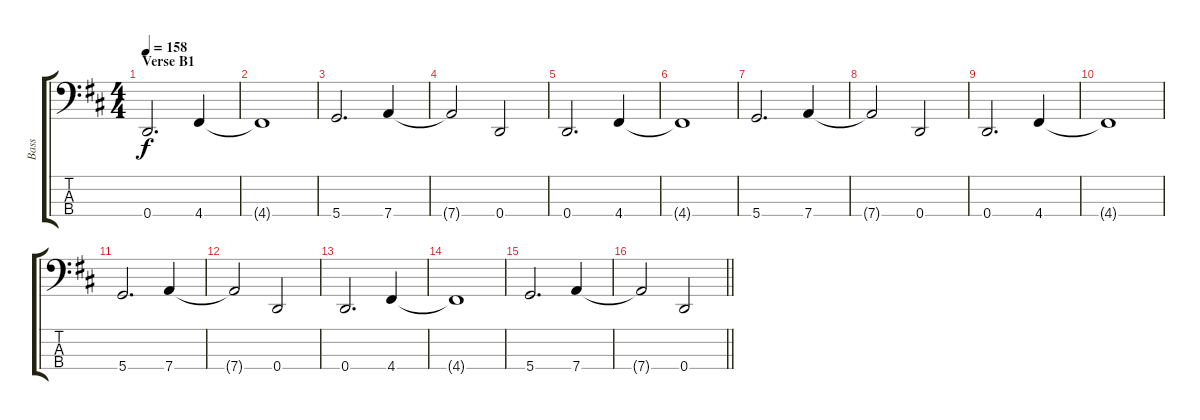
\track ("Bass" "Bass") {instrument electricbassfinger bank 255}
\staff {score tabs}
\tuning (G2 D2 A1 D1) {hide}
\ts (4 4)
\section ("" "Verse B1")
\tempo 158
\clef f4
\ks d
0.4.2{d dy f} 4.4.4 |
4.4{t}.1 |
5.4.2{d beam merge} 7.4.4 |
7.4{t}.2 0.4.2 |
0.4.2{d} 4.4.4 |
4.4{t}.1 |
5.4.2{d beam merge} 7.4.4 |
7.4{t}.2 0.4.2 |
0.4.2{d} 4.4.4 |
4.4{t}.1 |
5.4.2{d beam merge} 7.4.4 |
7.4{t}.2 0.4.2 |
0.4.2{d} 4.4.4 |
4.4{t}.1 |
5.4.2{d beam merge} 7.4.4 |
\barLineRight lightlight
7.4{t}.2 0.4.2
